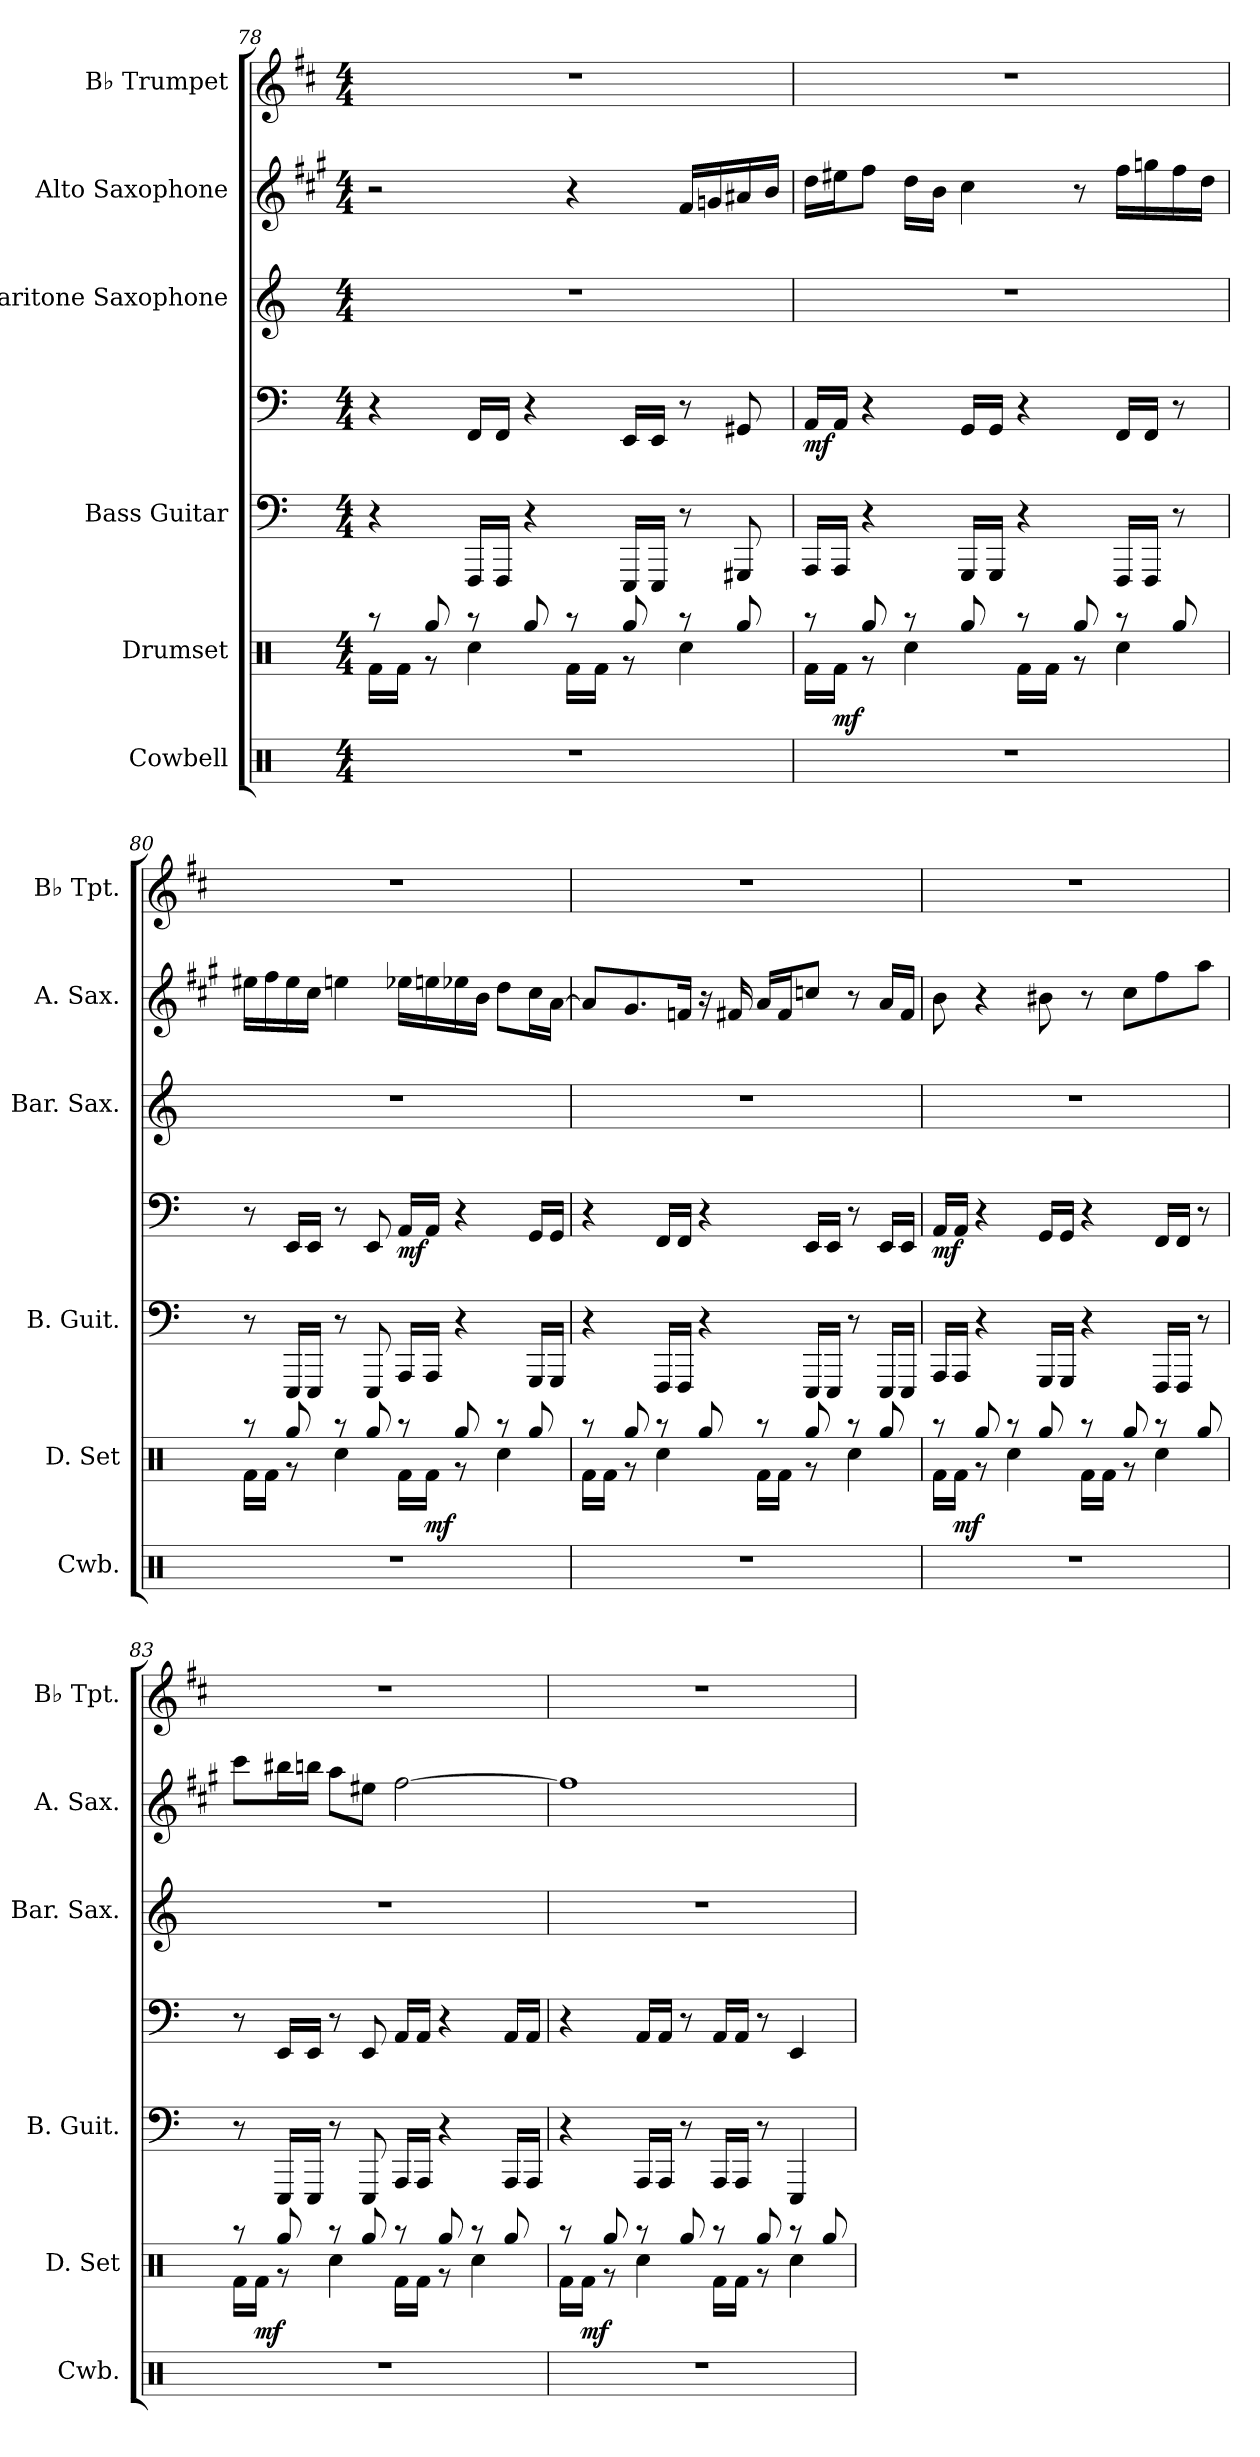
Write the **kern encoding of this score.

**kern	**kern	**dynam	**kern	**kern	**dynam	**kern	**kern	**kern
*part6	*part5	*part5	*part4	*part4	*part4	*part3	*part2	*part1
*staff7	*staff6	*staff6	*staff5	*staff4	*staff4/5	*staff3	*staff2	*staff1
*I"Cowbell	*I"Drumset	*	*I"Bass Guitar	*	*	*I"Baritone Saxophone	*I"Alto Saxophone	*I"B♭ Trumpet
*I'Cwb.	*I'D. Set	*	*I'B. Guit.	*	*	*I'Bar. Sax.	*I'A. Sax.	*I'B♭ Tpt.
*clefX	*clefX	*	*	*clefF4	*	*clefG2	*clefG2	*clefG2
*	*	*	*ITrd7c12	*ITrd7c12	*	*ITrd12c21	*ITrd5c9	*ITrd1c2
*k[]	*k[]	*	*k[]	*k[]	*	*k[]	*k[]	*k[]
*M4/4	*M4/4	*	*M4/4	*M4/4	*	*M4/4	*M4/4	*M4/4
=78	=78	=78	=78	=78	=78	=78	=78	=78
*	*^	*	*	*	*	*	*	*
1r	8r	16Rf\LL	.	4r	4r	.	1r	2r	1r
.	.	16Rf\JJ	.	.	.	.	.	.	.
.	8Rgg/	8r	.	.	.	.	.	.	.
.	8r	4Rcc\	.	16FFFFLL	16FFF/LL	.	.	.	.
.	.	.	.	16FFFFJJ	16FFF/JJ	.	.	.	.
.	8Rgg/	.	.	4r	4r	.	.	.	.
.	8r	16Rf\LL	.	.	.	.	.	4r	.
.	.	16Rf\JJ	.	.	.	.	.	.	.
.	8Rgg/	8r	.	16EEEELL	16EEE/LL	.	.	.	.
.	.	.	.	16EEEEJJ	16EEE/JJ	.	.	.	.
.	8r	4Rcc\	.	8r	8r	.	.	16A/LL	.
.	.	.	.	.	.	.	.	16B-X/	.
.	8Rgg/	.	.	8GGGG#X	8GGG#X/	.	.	16c#X/	.
.	.	.	.	.	.	.	.	16d/JJ	.
!!LO:PB:g=z
=79	=79	=79	=79	=79	=79	=79	=79	=79	=79
!	!	!	!	!	!	!LO:DY:b	!	!	!
1r	8r	16Rf\LL	.	16AAAALL	16AAA/LL	mf	1r	16f\LL	1r
!	!	!	!LO:DY:b	!	!	!	!	!	!
.	.	16Rf\JJ	mf	16AAAAJJ	16AAA/JJ	.	.	16g#X\J	.
.	8Rgg/	8r	.	4r	4r	.	.	8a\J	.
.	8r	4Rcc\	.	.	.	.	.	16f\LL	.
.	.	.	.	.	.	.	.	16d\JJ	.
.	8Rgg/	.	.	16GGGGLL	16GGG/LL	.	.	4e\	.
.	.	.	.	16GGGGJJ	16GGG/JJ	.	.	.	.
.	8r	16Rf\LL	.	4r	4r	.	.	.	.
.	.	16Rf\JJ	.	.	.	.	.	.	.
.	8Rgg/	8r	.	.	.	.	.	8r	.
.	8r	4Rcc\	.	16FFFFLL	16FFF/LL	.	.	16a\LL	.
.	.	.	.	16FFFFJJ	16FFF/JJ	.	.	16b-X\	.
.	8Rgg/	.	.	8r	8r	.	.	16a\	.
.	.	.	.	.	.	.	.	16f\JJ	.
=80	=80	=80	=80	=80	=80	=80	=80	=80	=80
1r	8r	16Rf\LL	.	8r	8r	.	1r	16g#X\LL	1r
.	.	16Rf\JJ	.	.	.	.	.	16a\	.
.	8Rgg/	8r	.	16EEEELL	16EEE/LL	.	.	16g#\	.
.	.	.	.	16EEEEJJ	16EEE/JJ	.	.	16e\JJ	.
.	8r	4Rcc\	.	8r	8r	.	.	4gn\	.
.	8Rgg/	.	.	8EEEE	8EEE/	.	.	.	.
!	!	!	!	!	!	!LO:DY:b	!	!	!
.	8r	16Rf\LL	.	16AAAALL	16AAA/LL	mf	.	16g-X\LL	.
!	!	!	!LO:DY:b	!	!	!	!	!	!
.	.	16Rf\JJ	mf	16AAAAJJ	16AAA/JJ	.	.	16gn\	.
.	8Rgg/	8r	.	4r	4r	.	.	16g-X\	.
.	.	.	.	.	.	.	.	16d\JJ	.
.	8r	4Rcc\	.	.	.	.	.	8f\L	.
.	8Rgg/	.	.	16GGGGLL	16GGG/LL	.	.	16e\L	.
.	.	.	.	16GGGGJJ	16GGG/JJ	.	.	[16c\JJ	.
!!LO:PB:g=z
=81	=81	=81	=81	=81	=81	=81	=81	=81	=81
1r	8r	16Rf\LL	.	4r	4r	.	1r	8c/L]	1r
.	.	16Rf\JJ	.	.	.	.	.	.	.
.	8Rgg/	8r	.	.	.	.	.	8.B/	.
.	8r	4Rcc\	.	16FFFFLL	16FFF/LL	.	.	.	.
.	.	.	.	16FFFFJJ	16FFF/JJ	.	.	16A-X/Jk	.
.	8Rgg/	.	.	4r	4r	.	.	16r	.
.	.	.	.	.	.	.	.	16An/	.
.	8r	16Rf\LL	.	.	.	.	.	16c/LL	.
.	.	16Rf\JJ	.	.	.	.	.	16A/J	.
.	8Rgg/	8r	.	16EEEELL	16EEE/LL	.	.	8e-X/J	.
.	.	.	.	16EEEEJJ	16EEE/JJ	.	.	.	.
.	8r	4Rcc\	.	8r	8r	.	.	8r	.
.	8Rgg/	.	.	16EEEELL	16EEE/LL	.	.	16c/LL	.
.	.	.	.	16EEEEJJ	16EEE/JJ	.	.	16A/JJ	.
=82	=82	=82	=82	=82	=82	=82	=82	=82	=82
!	!	!	!	!	!	!LO:DY:b	!	!	!
1r	8r	16Rf\LL	.	16AAAALL	16AAA/LL	mf	1r	8d\	1r
!	!	!	!LO:DY:b	!	!	!	!	!	!
.	.	16Rf\JJ	mf	16AAAAJJ	16AAA/JJ	.	.	.	.
.	8Rgg/	8r	.	4r	4r	.	.	4r	.
.	8r	4Rcc\	.	.	.	.	.	.	.
.	8Rgg/	.	.	16GGGGLL	16GGG/LL	.	.	8d#X\	.
.	.	.	.	16GGGGJJ	16GGG/JJ	.	.	.	.
.	8r	16Rf\LL	.	4r	4r	.	.	8r	.
.	.	16Rf\JJ	.	.	.	.	.	.	.
.	8Rgg/	8r	.	.	.	.	.	8e\L	.
.	8r	4Rcc\	.	16FFFFLL	16FFF/LL	.	.	8a\	.
.	.	.	.	16FFFFJJ	16FFF/JJ	.	.	.	.
.	8Rgg/	.	.	8r	8r	.	.	8cc\J	.
!!LO:PB:g=z
=83	=83	=83	=83	=83	=83	=83	=83	=83	=83
1r	8r	16Rf\LL	.	8r	8r	.	1r	8ee\L	1r
!	!	!	!LO:DY:b	!	!	!	!	!	!
.	.	16Rf\JJ	mf	.	.	.	.	.	.
.	8Rgg/	8r	.	16EEEELL	16EEE/LL	.	.	16dd#X\L	.
.	.	.	.	16EEEEJJ	16EEE/JJ	.	.	16ddn\JJ	.
.	8r	4Rcc\	.	8r	8r	.	.	8cc\L	.
.	8Rgg/	.	.	8EEEE	8EEE/	.	.	8g#X\J	.
.	8r	16Rf\LL	.	16AAAALL	16AAA/LL	.	.	[2a\	.
.	.	16Rf\JJ	.	16AAAAJJ	16AAA/JJ	.	.	.	.
.	8Rgg/	8r	.	4r	4r	.	.	.	.
.	8r	4Rcc\	.	.	.	.	.	.	.
.	8Rgg/	.	.	16AAAALL	16AAA/LL	.	.	.	.
.	.	.	.	16AAAAJJ	16AAA/JJ	.	.	.	.
=84	=84	=84	=84	=84	=84	=84	=84	=84	=84
1r	8r	16Rf\LL	.	4r	4r	.	1r	1a]	1r
!	!	!	!LO:DY:b	!	!	!	!	!	!
.	.	16Rf\JJ	mf	.	.	.	.	.	.
.	8Rgg/	8r	.	.	.	.	.	.	.
.	8r	4Rcc\	.	16AAAALL	16AAA/LL	.	.	.	.
.	.	.	.	16AAAAJJ	16AAA/JJ	.	.	.	.
.	8Rgg/	.	.	8r	8r	.	.	.	.
.	8r	16Rf\LL	.	16AAAALL	16AAA/LL	.	.	.	.
.	.	16Rf\JJ	.	16AAAAJJ	16AAA/JJ	.	.	.	.
.	8Rgg/	8r	.	8r	8r	.	.	.	.
.	8r	4Rcc\	.	4EEEE	4EEE/	.	.	.	.
.	8Rgg/	.	.	.	.	.	.	.	.
*	*v	*v	*	*	*	*	*	*	*
=	=	=	=	=	=	=	=	=
*-	*-	*-	*-	*-	*-	*-	*-	*-
